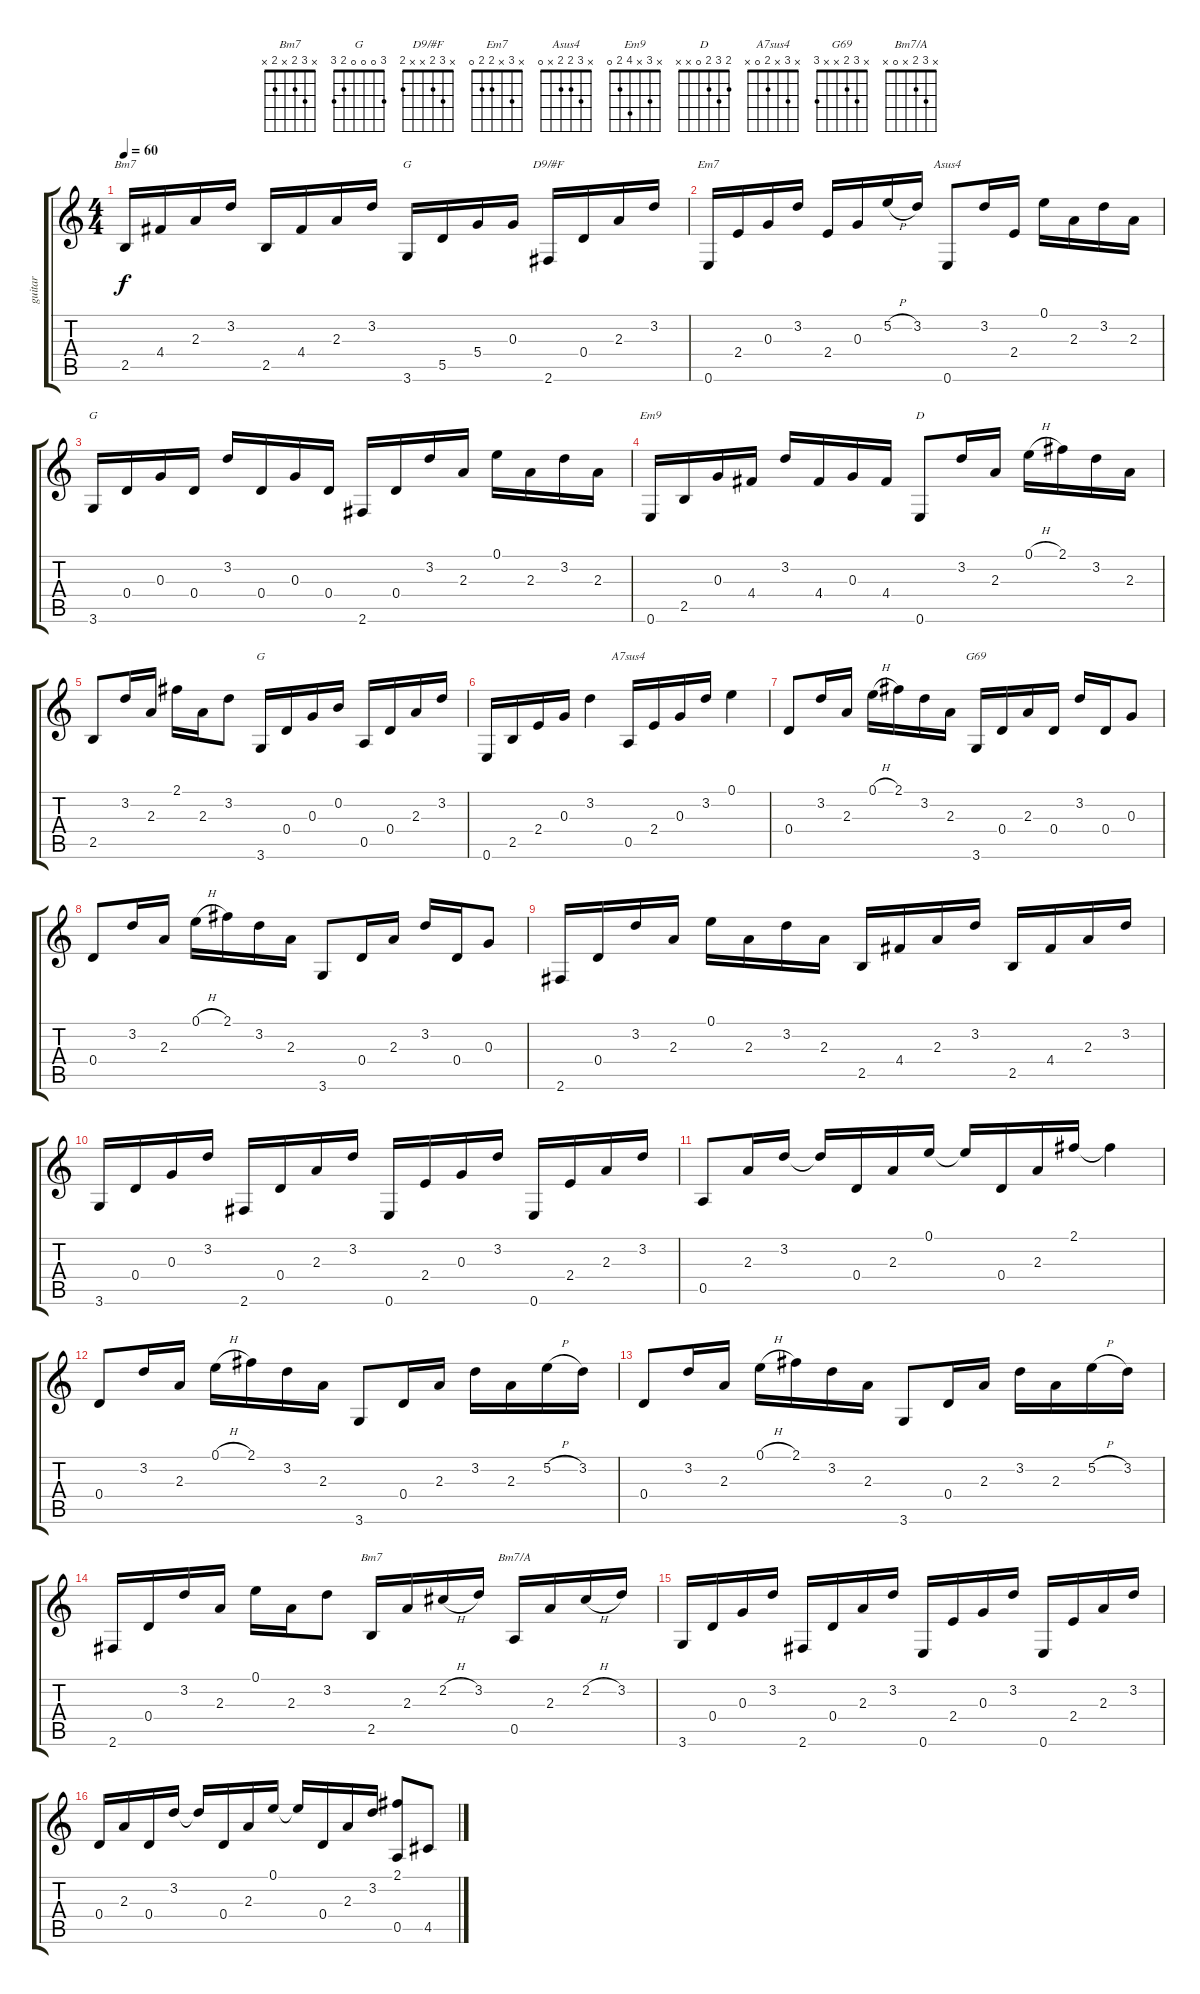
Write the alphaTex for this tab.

\track ("guitar" "guitar") {instrument acousticguitarnylon}
\staff {score tabs}
\tuning (E4 B3 G3 D3 A2 E2) {hide}
\chord ("Bm7" 2 3 2 4 2 x)
\chord ("G" x x x 5 5 3) {firstfret 3}
\chord ("D9/#F" x 3 2 x x 2)
\chord ("Em7" x 3 x 2 2 0)
\chord ("Asus4" x 3 2 2 x 0)
\chord ("G" x 3 x x x 3)
\chord ("Em9" x 3 x 4 2 0)
\chord ("D" 2 3 2 0 x x)
\chord ("G" 3 0 0 0 2 3)
\chord ("A7sus4" x 3 x 2 0 x)
\chord ("G69" x 3 2 x x 3)
\chord ("Bm7" x 3 2 x 2 x)
\chord ("Bm7/A" x 3 2 x 0 x)
\ts (4 4)
\tempo 60
\clef g2
\ks c
2.5.16{ch "Bm7" dy f} 4.4.16 2.3.16 3.2.16 2.5.16 4.4.16 2.3.16 3.2.16 3.6.16{ch "G"} 5.5.16 5.4.16 0.3.16 2.6.16{ch "D9/#F"} 0.4.16 2.3.16 3.2.16 |
0.6.16{ch "Em7"} 2.4.16 0.3.16 3.2.16 2.4.16 0.3.16 5.2{h}.16 3.2.16 0.6.8{ch "Asus4"} 3.2.16 2.4.16 0.1.16 2.3.16 3.2.16 2.3.16 |
3.6.16{ch "G"} 0.4.16 0.3.16 0.4.16 3.2.16 0.4.16 0.3.16 0.4.16 2.6.16 0.4.16 3.2.16 2.3.16 0.1.16 2.3.16 3.2.16 2.3.16 |
0.6.16{ch "Em9"} 2.5.16 0.3.16 4.4.16 3.2.16 4.4.16 0.3.16 4.4.16 0.6.8{ch "D"} 3.2.16 2.3.16 0.1{h}.16 2.1.16 3.2.16 2.3.16 |
2.5.8 3.2.16 2.3.16 2.1.16 2.3.16 3.2.8 3.6.16{ch "G"} 0.4.16 0.3.16 0.2.16 0.5.16 0.4.16 2.3.16 3.2.16 |
0.6.16 2.5.16 2.4.16 0.3.16 3.2.4 0.5.16{ch "A7sus4"} 2.4.16 0.3.16 3.2.16 0.1.4 |
0.4.8 3.2.16 2.3.16 0.1{h}.16 2.1.16 3.2.16 2.3.16 3.6.16{ch "G69"} 0.4.16 2.3.16 0.4.16 3.2.16 0.4.16 0.3.8 |
0.4.8 3.2.16 2.3.16 0.1{h}.16 2.1.16 3.2.16 2.3.16 3.6.8 0.4.16 2.3.16 3.2.16 0.4.16 0.3.8 |
2.6.16 0.4.16 3.2.16 2.3.16 0.1.16 2.3.16 3.2.16 2.3.16 2.5.16 4.4.16 2.3.16 3.2.16 2.5.16 4.4.16 2.3.16 3.2.16 |
3.6.16 0.4.16 0.3.16 3.2.16 2.6.16 0.4.16 2.3.16 3.2.16 0.6.16 2.4.16 0.3.16 3.2.16 0.6.16 2.4.16 2.3.16 3.2.16 |
0.5.8 2.3.16 3.2.16 3.2{t}.16 0.4.16 2.3.16 0.1.16 0.1{t}.16 0.4.16 2.3.16 2.1.16 2.1{t}.4 |
0.4.8 3.2.16 2.3.16 0.1{h}.16 2.1.16 3.2.16 2.3.16 3.6.8 0.4.16 2.3.16 3.2.16 2.3.16 5.2{h}.16 3.2.16 |
0.4.8 3.2.16 2.3.16 0.1{h}.16 2.1.16 3.2.16 2.3.16 3.6.8 0.4.16 2.3.16 3.2.16 2.3.16 5.2{h}.16 3.2.16 |
2.6.16 0.4.16 3.2.16 2.3.16 0.1.16 2.3.16 3.2.8 2.5.16{ch "Bm7"} 2.3.16 2.2{h}.16 3.2.16 0.5.16{ch "Bm7/A"} 2.3.16 2.2{h}.16 3.2.16 |
3.6.16 0.4.16 0.3.16 3.2.16 2.6.16 0.4.16 2.3.16 3.2.16 0.6.16 2.4.16 0.3.16 3.2.16 0.6.16 2.4.16 2.3.16 3.2.16 |
0.4.16 2.3.16 0.4.16 3.2.16 3.2{t}.16 0.4.16 2.3.16 0.1.16 0.1{t}.16 0.4.16 2.3.16 3.2.16 (2.1 0.5).8 4.5.8
